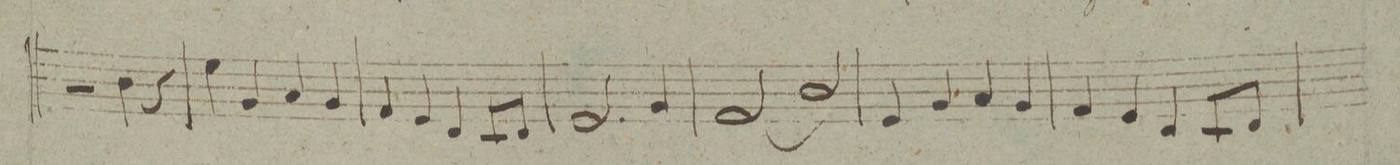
**kern	**dynam
*I"Viola	*
*clefC3	*
*k[b-]	*
*met(c|)	*
*M2/2	*
2r	.
4c\	.
4r	.
=55	=55
4f\	.
4A/	.
4B-/	.
4A/	.
=56	=56
4G/	.
4F/	.
4E/	.
8D/L	.
8E/J	.
=57	=57
2.F/	.
4A/	.
=58	=58
(2G/	.
2c/)	.
=59	=59
4F/	.
4A/	.
4B-/	.
4A/	.
=60	=60
4G/	.
4F/	.
4E/	.
8D/L	.
8E/J	.
=61	=61
*-	*-
